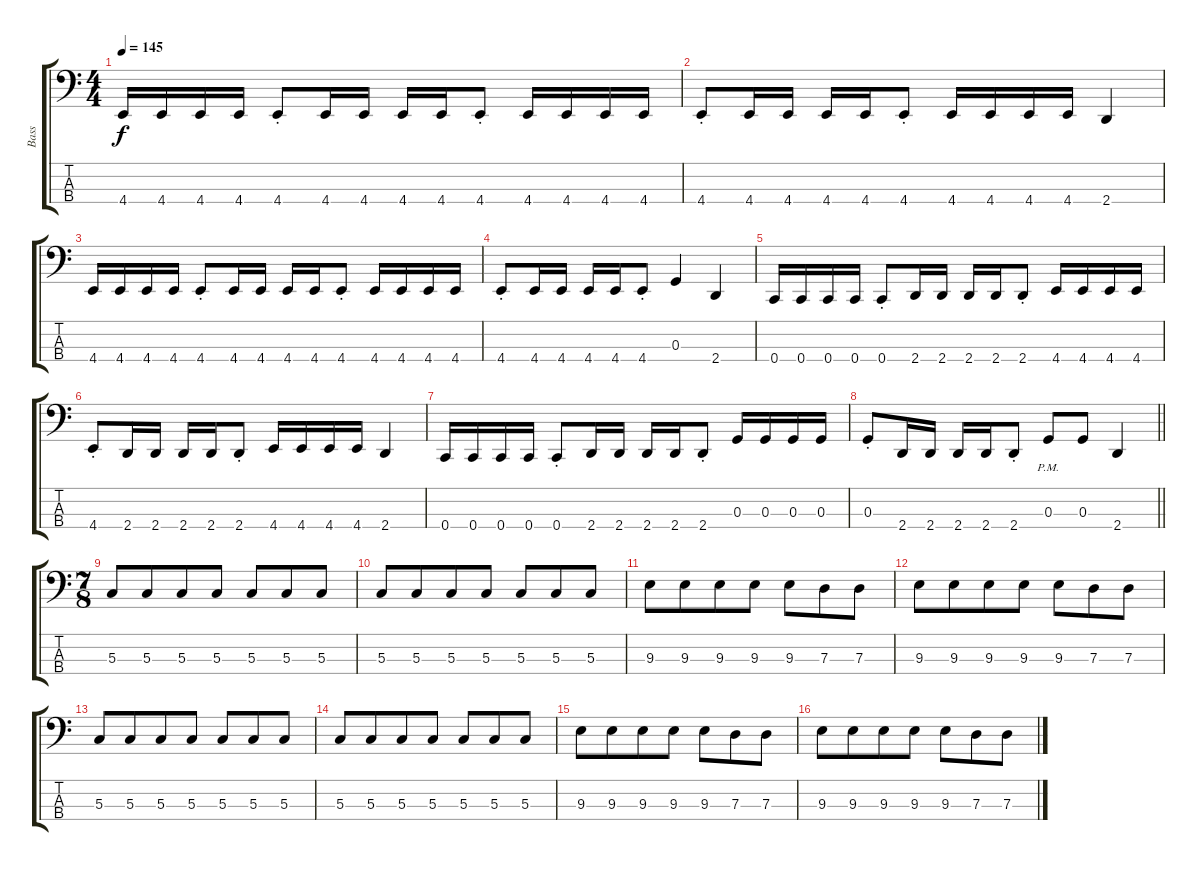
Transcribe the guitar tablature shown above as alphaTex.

\track ("Bass" "Bass") {instrument slapbass1}
\staff {score tabs}
\tuning (F2 C2 G1 C1) {hide}
\ts (4 4)
\tempo 145
\clef f4
\ks c
4.4.16{dy f} 4.4.16 4.4.16 4.4.16 4.4{st}.8 4.4.16 4.4.16 4.4.16 4.4.16 4.4{st}.8 4.4.16 4.4.16 4.4.16 4.4.16 |
4.4{st}.8 4.4.16 4.4.16 4.4.16 4.4.16 4.4{st}.8 4.4.16 4.4.16 4.4.16 4.4.16 2.4.4 |
4.4.16 4.4.16 4.4.16 4.4.16 4.4{st}.8 4.4.16 4.4.16 4.4.16 4.4.16 4.4{st}.8 4.4.16 4.4.16 4.4.16 4.4.16 |
4.4{st}.8 4.4.16 4.4.16 4.4.16 4.4.16 4.4{st}.8 0.3.4 2.4.4 |
0.4.16 0.4.16 0.4.16 0.4.16 0.4{st}.8 2.4.16 2.4.16 2.4.16 2.4.16 2.4{st}.8 4.4.16 4.4.16 4.4.16 4.4.16 |
4.4{st}.8 2.4.16 2.4.16 2.4.16 2.4.16 2.4{st}.8 4.4.16 4.4.16 4.4.16 4.4.16 2.4.4 |
0.4.16 0.4.16 0.4.16 0.4.16 0.4{st}.8 2.4.16 2.4.16 2.4.16 2.4.16 2.4{st}.8 0.3.16 0.3.16 0.3.16 0.3.16 |
\barLineRight lightlight
0.3{st}.8 2.4.16 2.4.16 2.4.16 2.4.16 2.4{st}.8 0.3{pm}.8 0.3.8 2.4.4 |
\ts (7 8)
5.3.8 5.3.8 5.3.8 5.3.8 5.3.8 5.3.8 5.3.8 |
5.3.8 5.3.8 5.3.8 5.3.8 5.3.8 5.3.8 5.3.8 |
9.3.8 9.3.8 9.3.8 9.3.8 9.3.8 7.3.8 7.3.8 |
9.3.8 9.3.8 9.3.8 9.3.8 9.3.8 7.3.8 7.3.8 |
5.3.8 5.3.8 5.3.8 5.3.8 5.3.8 5.3.8 5.3.8 |
5.3.8 5.3.8 5.3.8 5.3.8 5.3.8 5.3.8 5.3.8 |
9.3.8 9.3.8 9.3.8 9.3.8 9.3.8 7.3.8 7.3.8 |
9.3.8 9.3.8 9.3.8 9.3.8 9.3.8 7.3.8 7.3.8
